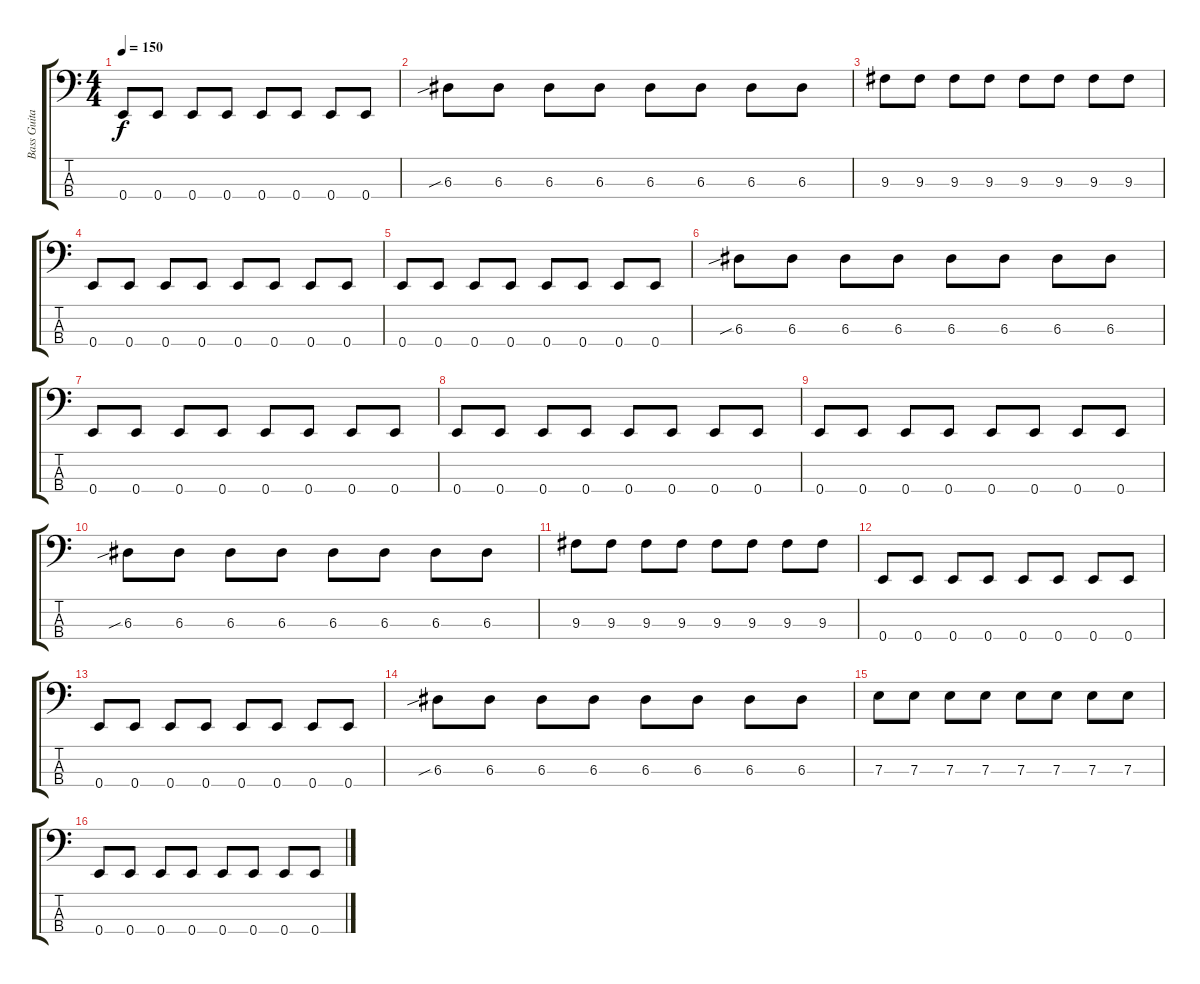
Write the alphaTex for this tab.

\track ("Bass Guitar" "Bass Guita") {instrument electricbassfinger}
\staff {score tabs}
\tuning (G2 D2 A1 E1) {hide}
\ts (4 4)
\tempo 150
\clef f4
\ks c
0.4.8{dy f} 0.4.8 0.4.8 0.4.8 0.4.8 0.4.8 0.4.8 0.4.8 |
6.3{sib}.8 6.3.8 6.3.8 6.3.8 6.3.8 6.3.8 6.3.8 6.3.8 |
9.3.8 9.3.8 9.3.8 9.3.8 9.3.8 9.3.8 9.3.8 9.3.8 |
0.4.8 0.4.8 0.4.8 0.4.8 0.4.8 0.4.8 0.4.8 0.4.8 |
0.4.8 0.4.8 0.4.8 0.4.8 0.4.8 0.4.8 0.4.8 0.4.8 |
6.3{sib}.8 6.3.8 6.3.8 6.3.8 6.3.8 6.3.8 6.3.8 6.3.8 |
0.4.8 0.4.8 0.4.8 0.4.8 0.4.8 0.4.8 0.4.8 0.4.8 |
0.4.8 0.4.8 0.4.8 0.4.8 0.4.8 0.4.8 0.4.8 0.4.8 |
0.4.8 0.4.8 0.4.8 0.4.8 0.4.8 0.4.8 0.4.8 0.4.8 |
6.3{sib}.8 6.3.8 6.3.8 6.3.8 6.3.8 6.3.8 6.3.8 6.3.8 |
9.3.8 9.3.8 9.3.8 9.3.8 9.3.8 9.3.8 9.3.8 9.3.8 |
0.4.8 0.4.8 0.4.8 0.4.8 0.4.8 0.4.8 0.4.8 0.4.8 |
0.4.8 0.4.8 0.4.8 0.4.8 0.4.8 0.4.8 0.4.8 0.4.8 |
6.3{sib}.8 6.3.8 6.3.8 6.3.8 6.3.8 6.3.8 6.3.8 6.3.8 |
7.3.8 7.3.8 7.3.8 7.3.8 7.3.8 7.3.8 7.3.8 7.3.8 |
0.4.8 0.4.8 0.4.8 0.4.8 0.4.8 0.4.8 0.4.8 0.4.8
